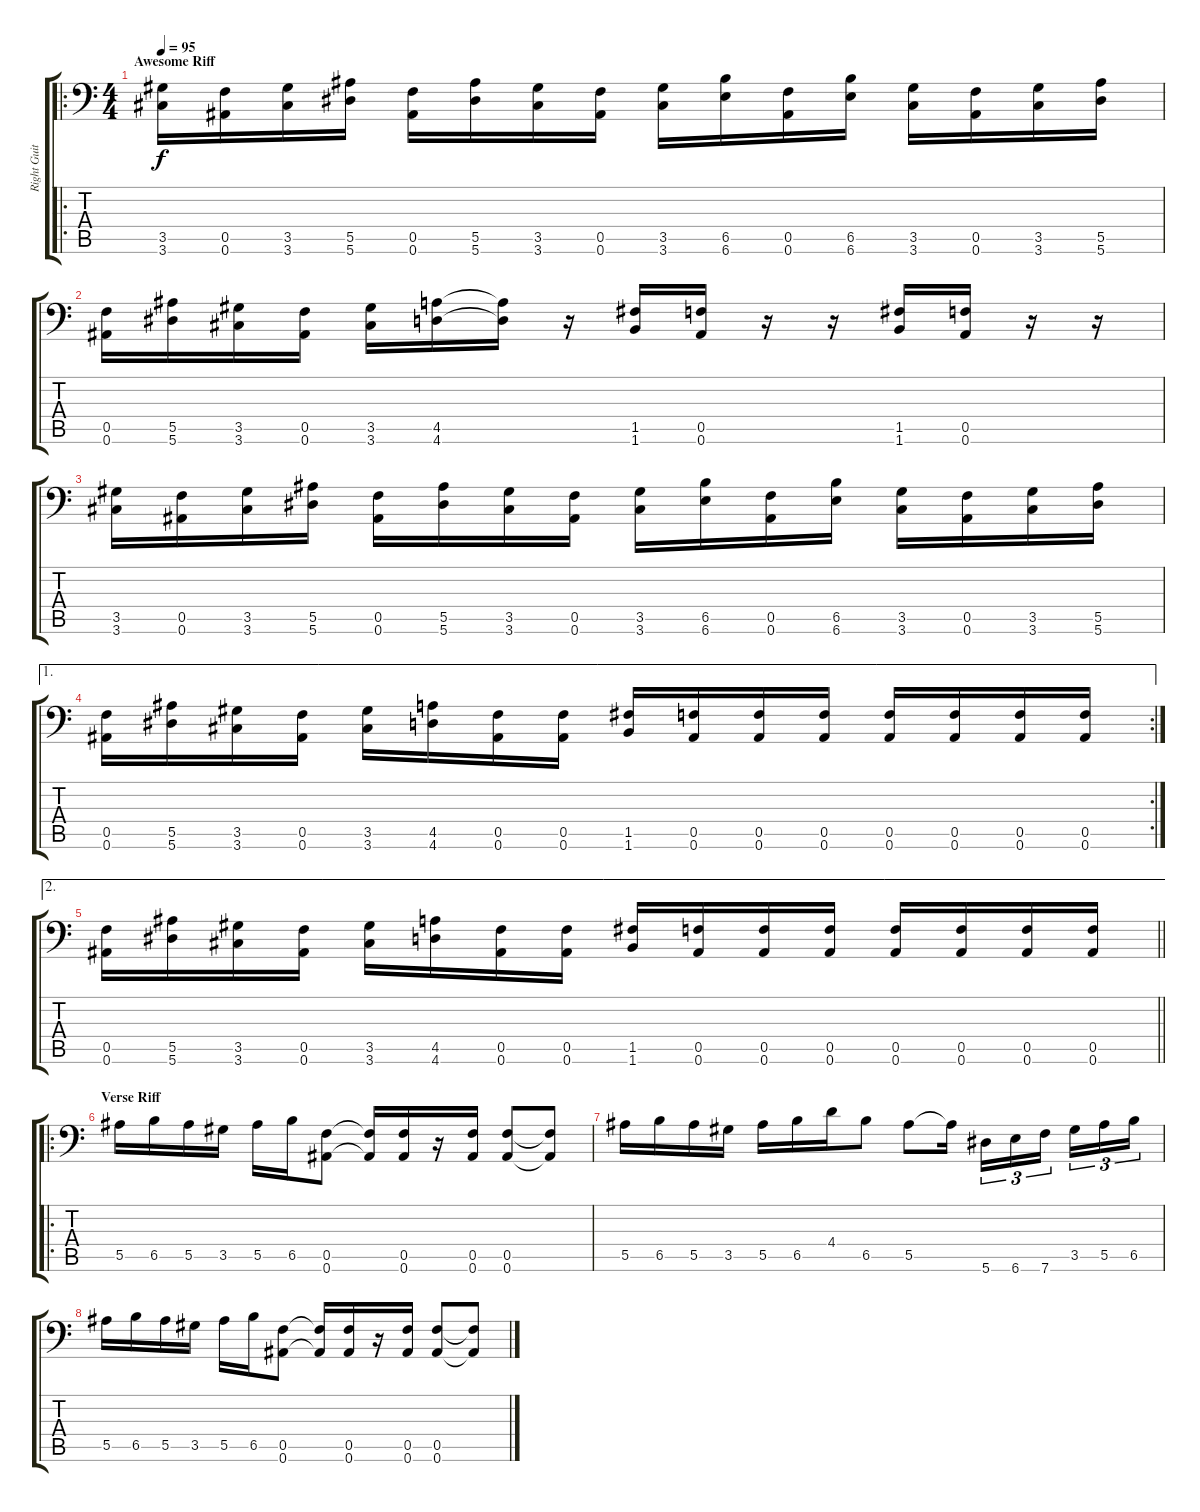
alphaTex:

\track ("Right Guitar" "Right Guit") {instrument distortionguitar}
\staff {score tabs}
\tuning (C4 G3 Eb3 Bb2 F2 Bb1) {hide}
\ro
\ts (4 4)
\section ("" "Awesome Riff")
\tempo 95
\clef f4
\ks c
(3.5 3.6).16{dy f} (0.5 0.6).16 (3.5 3.6).16 (5.5 5.6).16 (0.5 0.6).16 (5.5 5.6).16 (3.5 3.6).16 (0.5 0.6).16 (3.5 3.6).16 (6.5 6.6).16 (0.5 0.6).16 (6.5 6.6).16 (3.5 3.6).16 (0.5 0.6).16 (3.5 3.6).16 (5.5 5.6).16 |
(0.5 0.6).16 (5.5 5.6).16 (3.5 3.6).16 (0.5 0.6).16 (3.5 3.6).16 (4.5 4.6).16 (4.5{t} 4.6{t}).16 r.16 (1.5 1.6).16 (0.5 0.6).16 r.16 r.16 (1.5 1.6).16 (0.5 0.6).16 r.16 r.16 |
(3.5 3.6).16 (0.5 0.6).16 (3.5 3.6).16 (5.5 5.6).16 (0.5 0.6).16 (5.5 5.6).16 (3.5 3.6).16 (0.5 0.6).16 (3.5 3.6).16 (6.5 6.6).16 (0.5 0.6).16 (6.5 6.6).16 (3.5 3.6).16 (0.5 0.6).16 (3.5 3.6).16 (5.5 5.6).16 |
\ae 1
\rc 2
(0.5 0.6).16 (5.5 5.6).16 (3.5 3.6).16 (0.5 0.6).16 (3.5 3.6).16 (4.5 4.6).16 (0.5 0.6).16 (0.5 0.6).16 (1.5 1.6).16 (0.5 0.6).16 (0.5 0.6).16 (0.5 0.6).16 (0.5 0.6).16 (0.5 0.6).16 (0.5 0.6).16 (0.5 0.6).16 |
\ae 2
\barLineRight lightlight
(0.5 0.6).16 (5.5 5.6).16 (3.5 3.6).16 (0.5 0.6).16 (3.5 3.6).16 (4.5 4.6).16 (0.5 0.6).16 (0.5 0.6).16 (1.5 1.6).16 (0.5 0.6).16 (0.5 0.6).16 (0.5 0.6).16 (0.5 0.6).16 (0.5 0.6).16 (0.5 0.6).16 (0.5 0.6).16 |
\ro
\section ("" "Verse Riff")
5.5.16 6.5.16 5.5.16 3.5.16 5.5.16 6.5.16 (0.5 0.6).8 (0.5{t} 0.6{t}).16 (0.5 0.6).16 r.16 (0.5 0.6).16 (0.5 0.6).8 (0.5{t} 0.6{t}).8 |
5.5.16 6.5.16 5.5.16 3.5.16 5.5.16 6.5.16 4.4.16 6.5.8 5.5.8 5.5{t}.16 5.6.16{tu (3 2)} 6.6.16{tu (3 2)} 7.6.16{tu (3 2) beam splitsecondary} 3.5.16{tu (3 2)} 5.5.16{tu (3 2)} 6.5.16{tu (3 2)} |
5.5.16 6.5.16 5.5.16 3.5.16 5.5.16 6.5.16 (0.5 0.6).8 (0.5{t} 0.6{t}).16 (0.5 0.6).16 r.16 (0.5 0.6).16 (0.5 0.6).8 (0.5{t} 0.6{t}).8
